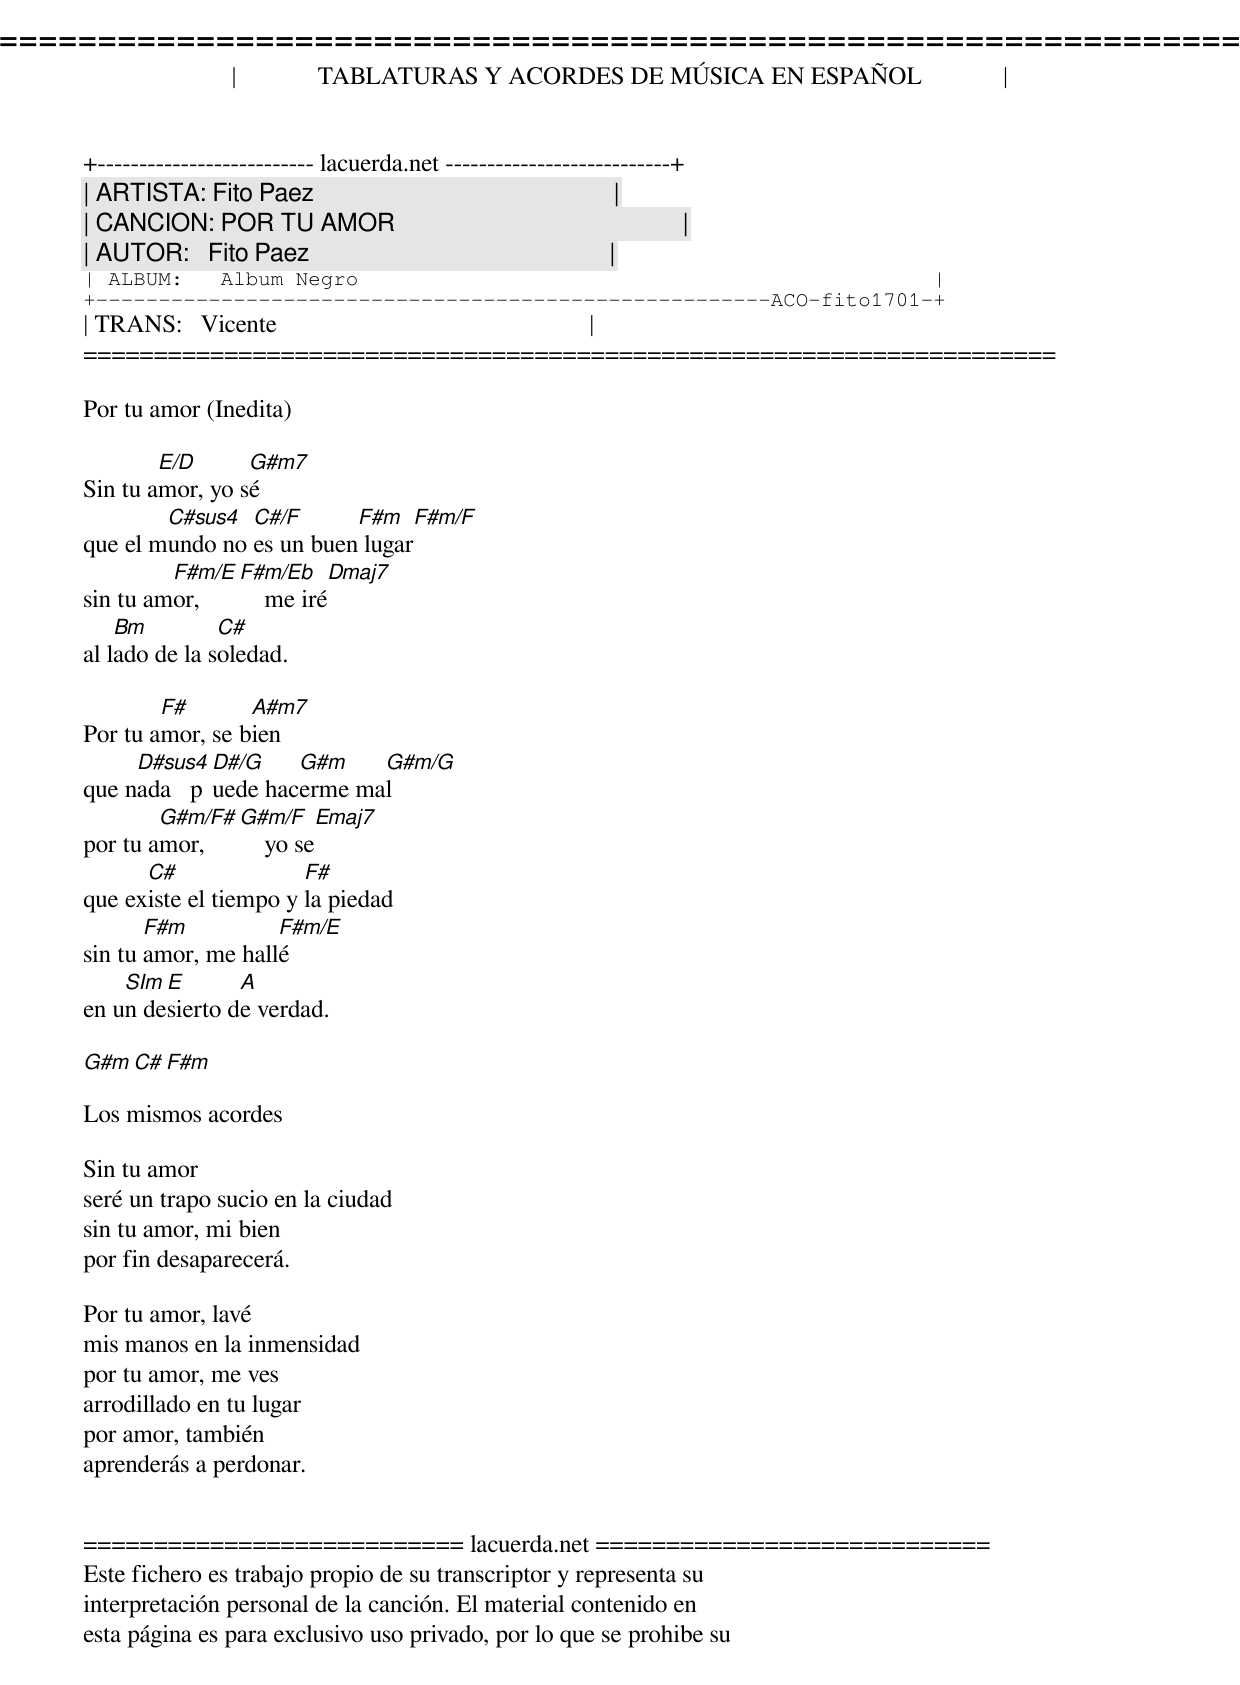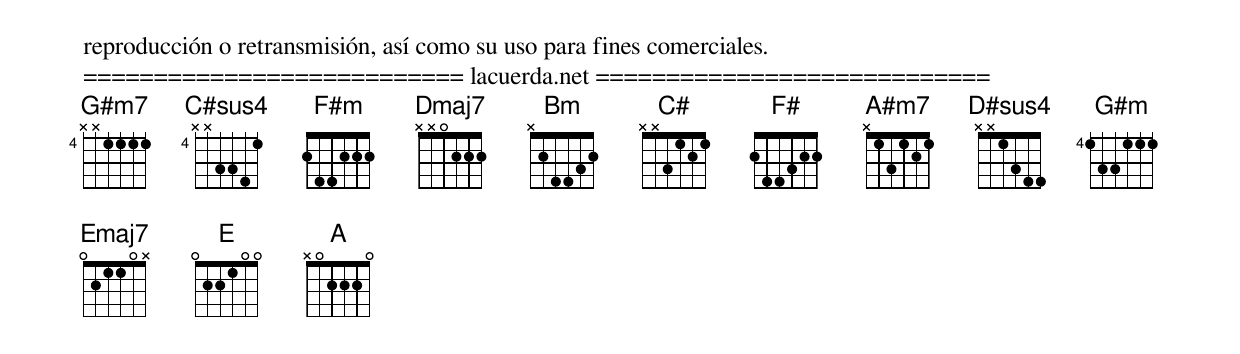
=====================================================================
|             TABLATURAS Y ACORDES DE MÚSICA EN ESPAÑOL             |
+-------------------------- lacuerda.net ---------------------------+
| ARTISTA: Fito Paez                                                |
| CANCION: POR TU AMOR                                              |
| AUTOR:   Fito Paez                                                |
| ALBUM:   Album Negro                                              |
+------------------------------------------------------ACO-fito1701-+
| TRANS:   Vicente                                                  |
=====================================================================

Por tu amor (Inedita)

        E/D      G#m7
Sin tu amor, yo sé
        C#sus4  C#/F      F#m      F#m/F
que el mundo no es un buen lugar
         F#m/E F#m/Eb    Dmaj7
sin tu amor,       me iré
    Bm         C#
al lado de la soledad.

        F#       A#m7
Por tu amor, se bien
     D#sus4 D#/G    G#m    G#m/G
que nada   puede hacerme mal
        G#m/F# G#m/F    Emaj7
por tu amor,       yo se
      C#               F#
que existe el tiempo y la piedad
       F#m          F#m/E
sin tu amor, me hallé
    SIm E       A
en un desierto de verdad.

G#m C# F#m

Los mismos acordes

Sin tu amor
seré un trapo sucio en la ciudad
sin tu amor, mi bien
por fin desaparecerá.

Por tu amor, lavé
mis manos en la inmensidad
por tu amor, me ves
arrodillado en tu lugar
por amor, también
aprenderás a perdonar.


=========================== lacuerda.net ============================
Este fichero es trabajo propio de su transcriptor y representa su
interpretación personal de la canción. El material contenido en
esta página es para exclusivo uso privado, por lo que se prohibe su
reproducción o retransmisión, así como su uso para fines comerciales.
=========================== lacuerda.net ============================
